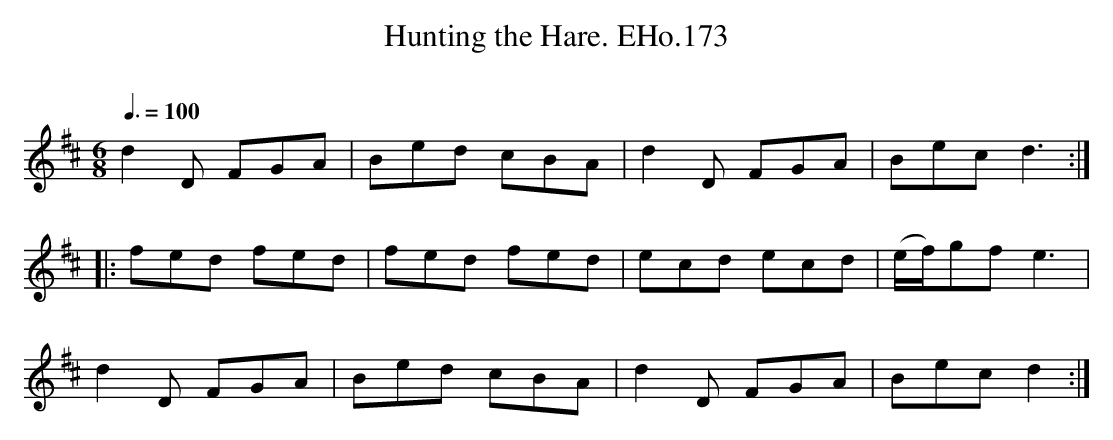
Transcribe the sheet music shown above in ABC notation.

X:1
T:Hunting the Hare. EHo.173
M:6/8
L:1/8
Q:3/8=100
O:
K:D
d2D FGA | Bed cBA | d2D FGA | Bec d3 :|
|: fed fed | fed fed | ecd ecd | (e/f/)gf e3 |
d2D FGA | Bed cBA | d2D FGA | Bec d2 :|
